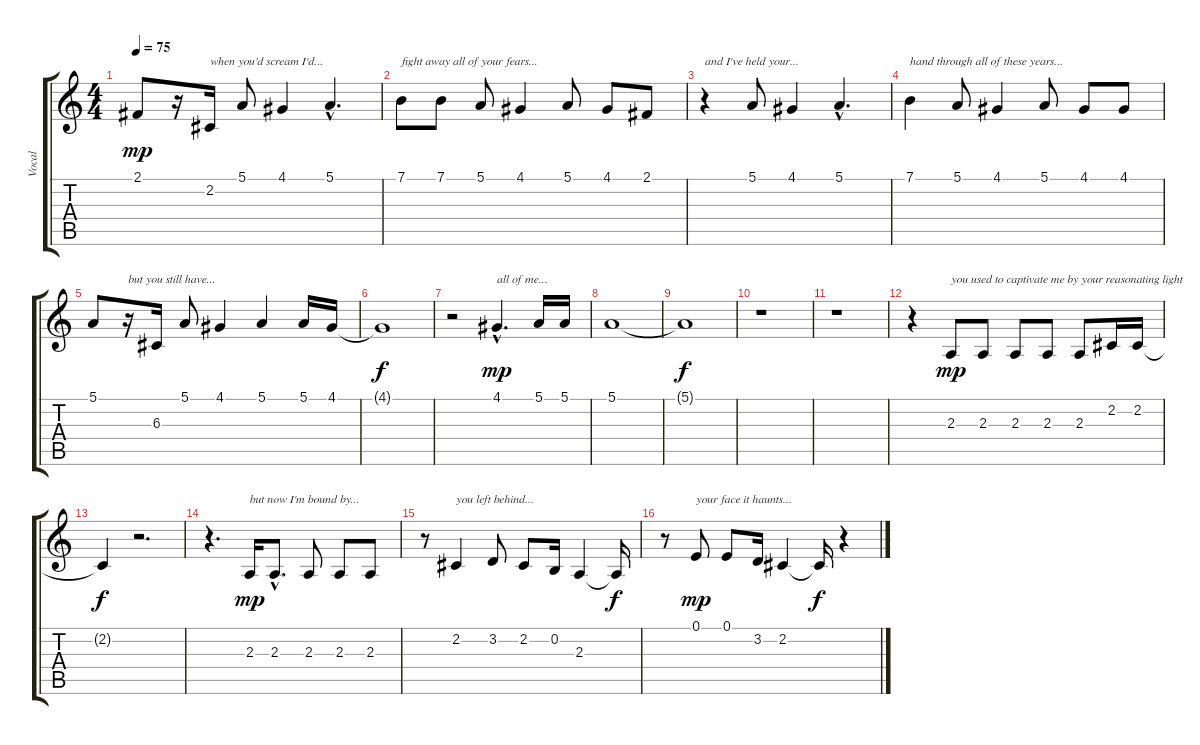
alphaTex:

\track ("Vocal" "Vocal") {instrument acousticgrandpiano}
\staff {score tabs}
\tuning (E4 B3 G3 D3 A2 E2) {hide}
\ts (4 4)
\tempo 75
\clef g2
\ks c
2.1.8{dy mp} r.16 2.2.16{txt "when you'd scream I'd..."} 5.1.8 4.1.4 5.1{hac}.4{d} |
7.1.8{txt "fight away all of your fears..."} 7.1.8 5.1.8 4.1.4 5.1.8 4.1.8 2.1.8 |
r.4{txt "and I've held your..."} 5.1.8 4.1.4 5.1{hac}.4{d} |
7.1.4{txt "hand through all of these years..."} 5.1.8 4.1.4 5.1.8 4.1.8 4.1.8 |
5.1.8 r.16{txt "but you still have..."} 6.3.16 5.1.8 4.1.4 5.1.4 5.1.16 4.1.16 |
4.1{t}.1{dy f} |
r.2 4.1{hac}.4{d txt "all of me..." dy mp} 5.1.16 5.1.16 |
5.1.1 |
5.1{t}.1{dy f} |
r.1 |
r.1 |
r.4 2.3.8{txt "you used to captivate me by your reasonating light" dy mp} 2.3.8 2.3.8 2.3.8 2.3.8 2.2.16 2.2.16 |
2.2{t}.4{dy f} r.2{d} |
r.4{d} 2.3.16{txt "but now I'm bound by..." dy mp} 2.3{hac}.8{d} 2.3.8 2.3.8 2.3.8 |
r.8 2.2.4{txt "you left behind..."} 3.2.8 2.2.8 0.2.16 2.3.4 2.3{t}.16{dy f} |
r.8 0.1.8{txt "your face it haunts..." dy mp} 0.1.8 3.2.16 2.2.4 2.2{t}.16{dy f} r.4
